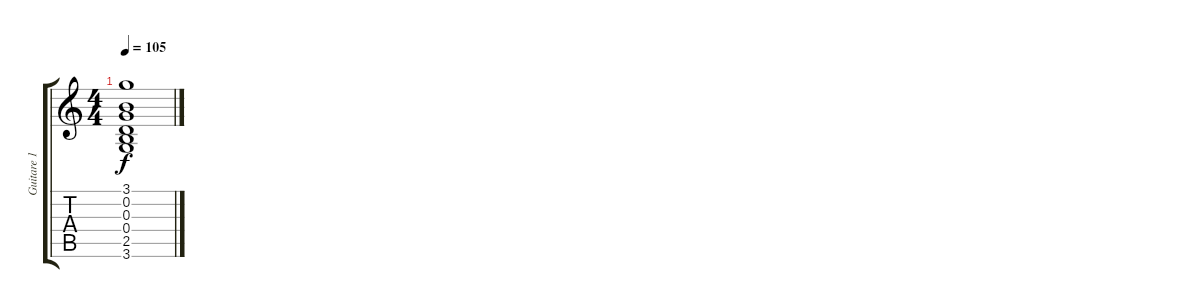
\track ("Guitare 1" "Guitare 1") {instrument electricguitarjazz}
\staff {score tabs}
\tuning (E4 B3 G3 D3 A2 E2) {hide}
\ts (4 4)
\tempo 105
\clef g2
\ks c
(3.1 0.2 0.3 0.4 2.5 3.6).1{dy f}
